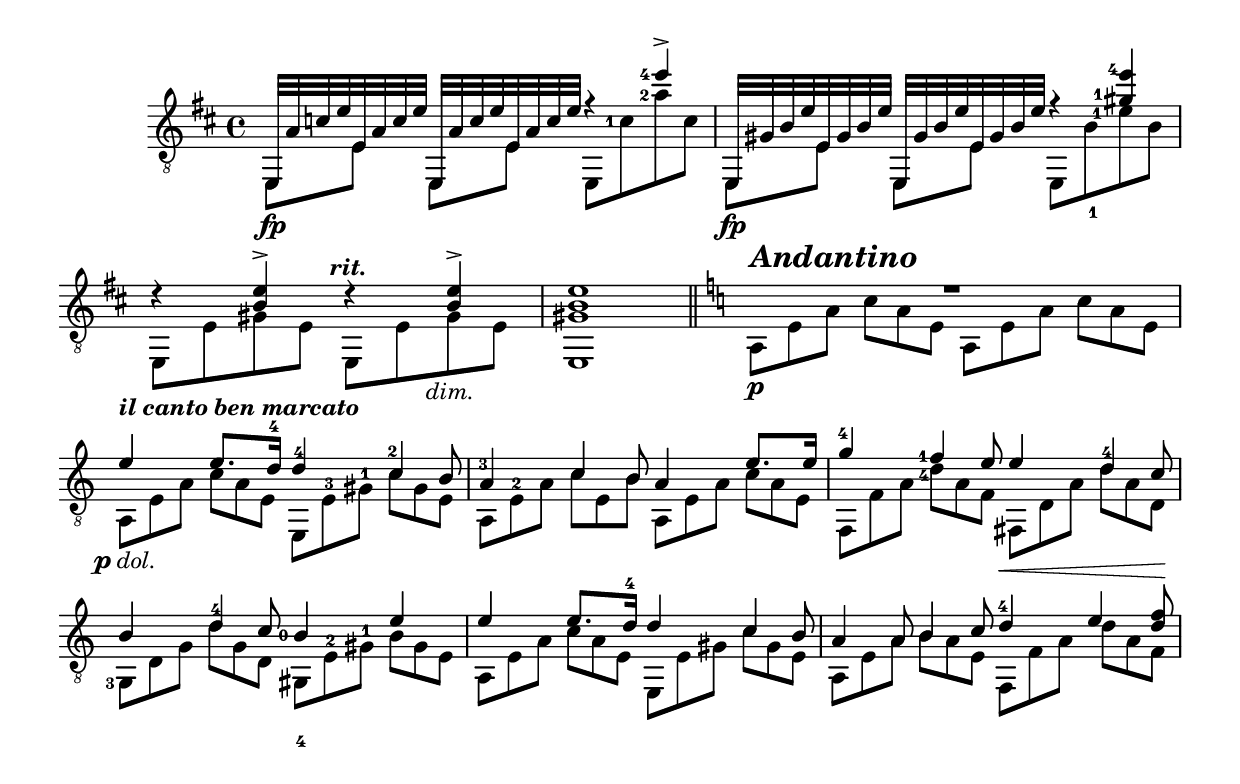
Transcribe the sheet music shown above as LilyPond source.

% DO NOT EDIT this file manually; it is automatically
% generated from Documentation/snippets/new
% Make any changes in Documentation/snippets/new/
% and then run scripts/auxiliar/makelsr.py
%
% This file is in the public domain.
%% Note: this file works from version 2.15.18
% INSPIRATIONAL HEADER FOR LILYPOND DOCUMENTATION fretted-strings %
% Passage from Johann Kaspar Mertz "Opern Revue, Op. 8, no. 17"   %
% on melodies from Bellini's "Norma"                              %
%*****************************************************************%

\version "2.16.0"

\header {
  lsrtags = "headword"
  texidoc = ""
  doctitle = "headword"
} % begin verbatim



\layout {
  \context {
    \Score
    \remove "Bar_number_engraver"
  }
}

%%%% shortcuts
% fingering orientations
sfol = \set fingeringOrientations = #'(left)
sfor = \set fingeringOrientations = #'(right)
sfod = \set fingeringOrientations = #'(down)
sfou = \set fingeringOrientations = #'(up)

% string number orientations
ssnol = \set stringNumberOrientations = #'(left)  %(down right up)
ssnou = \set stringNumberOrientations = #'(up)
ssnod = \set stringNumberOrientations = #'(down)
ssnor = \set stringNumberOrientations = #'(right)

% define fingering offset
FO = #(define-music-function (parser location offsetX offsetY) (number? number?)
#{
  \once \override Voice.Fingering #'extra-offset = #(cons offsetX offsetY)
#})

% markups
rit = \markup \center-align { \bold { \italic { " rit." } } }
dimin = \markup \center-align { \italic { " dim." } }
andantino = \markup \left-align { \italic { \bold { \fontsize #2.5 { "Andantino" } } } }
benmarcato = \markup { \italic { \bold { "il canto ben marcato" } } }
pdolce = #(make-dynamic-script (markup #:line (#:dynamic "p" #:normal-text #:italic "dol.")))

%%% THE MUSIC %%%

melody = \relative c {
  \clef "treble_8"
  \key d \major
  \time 4/4
  \voiceOne
  \sfol
  e,32 a' c e
  e, a c e
  e,, a' c e
  e, a c e
  f4\rest <e'-4>4-> | % m. 1

  e,,,32 gis' b e
  e, gis b e
  e,, gis' b e
  e, gis b e
  f4\rest \FO #'0.4 #'0.5 <gis-1 e'-4>4 | % m. 2

  d4\rest <b e>-> d4\rest^\rit <b e>4-> | % m. 3
  <gis b e>1 | % m. 4

  \bar "||"
  \key a \minor
  R1 % m. 5

  e'4^\benmarcato e8. d16-4
  d4-4 \times 2/3 { \sfou \FO #'-0.3 #'0.6 <c-2>4 b8 } | % end of m. 6

  \FO #'-0.3 #'0.3
  <a-3>4 \times 2/3 { c4 b8 } a4 e'8. e16 | % m. 7

  \FO #'-0.3 #'0.3
  <g-4>4 \times 2/3 { \sfol \FO #'0.3 #'0.0 <f-1>4 e8 } e4  % beg of m. 8
  \times 2/3 { \sfou <d-4>4 c8 } | % end of m. 8

  b4 \times 2/3 { d4-4 c8 } \sfou \FO #'-1.7 #'-1.5 <b-0>4 e | % end of m. 9

  e4 e8. d16-4 d4 \times 2/3 { c4 b8 } | % m. 10

  \times 2/3 { a4 a8 b4 c8 } % beg of m. 11
  \sfou \FO #'-0.3 #'0.3
  <d-4>4^\< \times 2/3 { e4 <d f>8\! } | % end of m. 11
}

bass = \relative c {
  \key d \major
  \time 4/4
  \voiceTwo

  e,8\fp[ e'] e,[ e'] e, \sfol <c''-1> <a'-2> c, | % m. 1

  e,,8\fp[ e'] e,[ e'] e, \sfod \FO #'0.2 #'-0.2 <b''-1>  % beg m. 2
  \sfol \FO #'0.3 #'0.0 <e-1> b | % end m. 2

  e,,8 e' gis e e, e' gis_\dimin e | % m. 3

  e,1 | % m. 4

  %% new section starts here in A minor
  \set Score.beamExceptions = #'()
  \once \override TextScript #'staff-padding = #1.7
  \times 2/3 { a8\p^\andantino e' a c a e a, e' a c a e } | % m. 5

  \times 2/3 { a,8\pdolce e' a c a e } % beg m. 6
  \times 2/3 { e,8 \sfou <e'-3> <gis-1> c gis e } | % end m. 6

  \times 2/3 { a,8 <e'-2> a c e, b' a, e' a c a e } | % m. 7

  \times 2/3 { f,8 f' a \sfol \FO #'0.3 #'-0.5 <d-4> a f fis, d' a' d a d, } | % m. 8

  \times 2/3 { <g,-3>8 d' g d' g, d % beg m. 9
    \sfod \FO #'0.0 #'-2.0 <gis,-4> \sfou <e'-2> <gis-1> b gis e } | % end m. 9

  \times 2/3 { a,8 e' a c a e e, e' gis c gis e } | % m. 10

  \times 2/3 { a,8 e' a b a e f, f' a d a f } | % m. 11
}

\score {
  \new Staff = "guitar" <<
    \context Voice = "upper" { \melody }
    \context Voice = "lower" { \bass }
  >>
  \layout {
    \context {
      \Score
      \override Fingering #'staff-padding = #'()
      \override TupletNumber #'stencil = ##f
      \override TupletBracket #'bracket-visibility = ##f
    }
  }
  \midi { }
}
